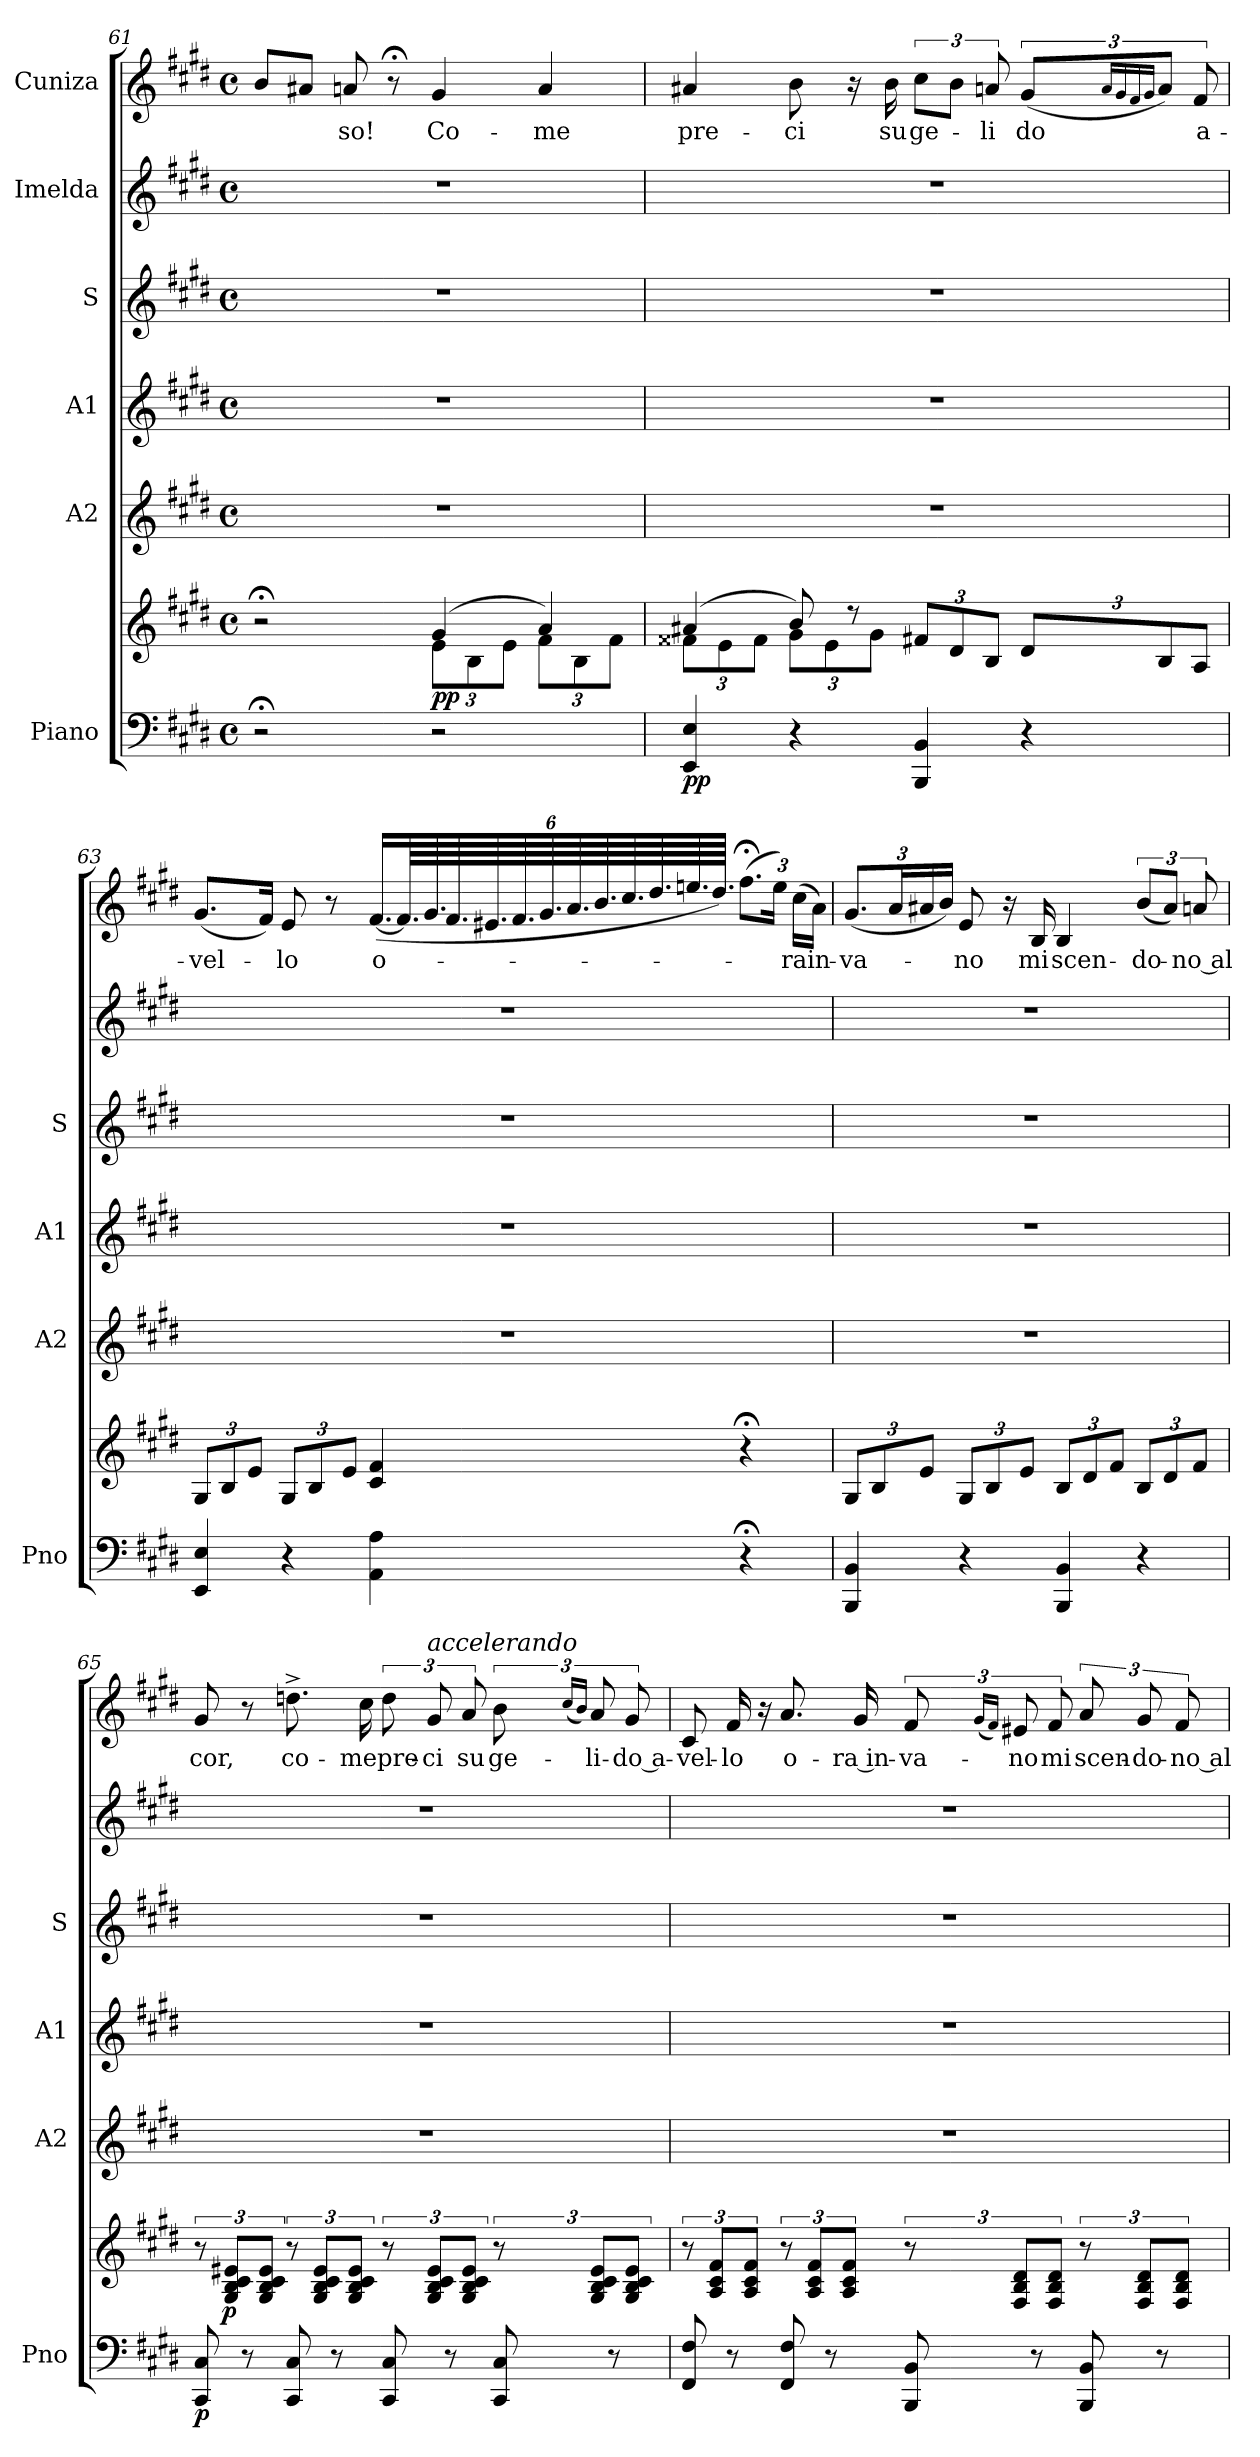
**kern	**kern	**dynam	**kern	**kern	**kern	**kern	**kern	**text
*part6	*part6	*part6	*part5	*part4	*part3	*part2	*part1	*part1
*staff7	*staff6	*staff6/7	*staff5	*staff4	*staff3	*staff2	*staff1	*staff1
*I"Piano	*	*	*I"A2	*I"A1	*I"S	*I"Imelda	*I"Cuniza	*
*I'Pno	*	*	*I'A2	*I'A1	*I'S	*	*	*
*clefF4	*clefG2	*	*clefG2	*clefG2	*clefG2	*clefG2	*clefG2	*
*k[f#c#g#d#]	*k[f#c#g#d#]	*	*k[f#c#g#d#]	*k[f#c#g#d#]	*k[f#c#g#d#]	*k[f#c#g#d#]	*k[f#c#g#d#]	*
*M4/4	*M4/4	*	*M4/4	*M4/4	*M4/4	*M4/4	*M4/4	*
*met(c)	*met(c)	*	*met(c)	*met(c)	*met(c)	*met(c)	*met(c)	*
=61	=61	=61	=61	=61	=61	=61	=61	=61
*	*^	*	*	*	*	*	*	*
2r;<	2r;<	2ryy	.	1r	1r	1r	1r	8b/L	.
.	.	.	.	.	.	.	.	8a#X/J	.
.	.	.	.	.	.	.	.	8an/	-so!
.	.	.	.	.	.	.	.	8r;<	.
*	*	*Xbrackettup	*	*	*	*	*	*	*
!	!	!	!LO:DY:b	!	!	!	!	!	!
2r	(4g#/	12e\L	pp	.	.	.	.	4g#/	Co-
.	.	12B\	.	.	.	.	.	.	.
.	.	12e\J	.	.	.	.	.	.	.
.	4a/)	12f#\L	.	.	.	.	.	4a/	-me
.	.	12B\	.	.	.	.	.	.	.
.	.	12f#\J	.	.	.	.	.	.	.
=62	=62	=62	=62	=62	=62	=62	=62	=62	=62
!	!	!	!LO:DY:b=2	!	!	!	!	!	!
4EE/ 4E/	(4a#X/	12f##X\L	pp	1r	1r	1r	1r	4a#X/	pre-
.	.	12e\	.	.	.	.	.	.	.
.	.	12f##\J	.	.	.	.	.	.	.
4r	8b/)	12g#\L	.	.	.	.	.	8b\	-ci
.	.	12e\	.	.	.	.	.	.	.
.	8r	.	.	.	.	.	.	16r	.
.	.	12g#\J	.	.	.	.	.	.	.
.	.	.	.	.	.	.	.	16b\	su
4BBB/ 4BB/	12f#X/L	2ryy	.	.	.	.	.	12cc#\L	ge-
.	12d#/	.	.	.	.	.	.	12b\J	.
.	12B/J	.	.	.	.	.	.	12an/	-li
4r	12d#/L	.	.	.	.	.	.	(12g#/L	do
.	.	.	.	.	.	.	.	16qa/LL	.
.	.	.	.	.	.	.	.	16qg#/	.
.	.	.	.	.	.	.	.	16qf#/	.
.	.	.	.	.	.	.	.	16qg#/JJ	.
.	12B/	.	.	.	.	.	.	12a/J)	.
.	12A/J	.	.	.	.	.	.	12f#/	a-
*	*v	*v	*	*	*	*	*	*	*
!!LO:PB:g=z
=63	=63	=63	=63	=63	=63	=63	=63	=63
4EE/ 4E/	12G#/L	.	1r	1r	1r	1r	(8.g#/L	-vel-
.	12B/	.	.	.	.	.	.	.
.	12e/J	.	.	.	.	.	.	.
.	.	.	.	.	.	.	16f#/Jk)	.
4r	12G#/L	.	.	.	.	.	8e/	-lo
.	12B/	.	.	.	.	.	.	.
.	.	.	.	.	.	.	8r	.
.	12e/J	.	.	.	.	.	.	.
*	*	*	*	*	*	*	*Xbrackettup	*
4AA\ 4A\	4c#/ 4f#/	.	.	.	.	.	([24.f#/L	o-
.	.	.	.	.	.	.	96.f#/LL]	.
.	.	.	.	.	.	.	96.g#/	.
.	.	.	.	.	.	.	96.f#/	.
.	.	.	.	.	.	.	96.e#X/	.
.	.	.	.	.	.	.	96.f#/	.
.	.	.	.	.	.	.	96.g#/	.
.	.	.	.	.	.	.	96.a/	.
.	.	.	.	.	.	.	96.b/	.
.	.	.	.	.	.	.	96.cc#/	.
.	.	.	.	.	.	.	96.dd#/	.
.	.	.	.	.	.	.	96.een/	.
.	.	.	.	.	.	.	96.dd#/JJJ)	.
4r;<	4r;<	.	.	.	.	.	(12.ff#;<\L	.
.	.	.	.	.	.	.	24ee\Jk)	.
.	.	.	.	.	.	.	(24cc#\LL	-ra
.	.	.	.	.	.	.	24a\JJ)	in-
=64	=64	=64	=64	=64	=64	=64	=64	=64
4BBB/ 4BB/	12G#/L	.	1r	1r	1r	1r	(12.g#/L	-va-
.	12B/	.	.	.	.	.	.	.
.	.	.	.	.	.	.	24a/L	.
.	12e/J	.	.	.	.	.	24a#X/	.
.	.	.	.	.	.	.	24b/JJ)	.
4r	12G#/L	.	.	.	.	.	8e/	-no
.	12B/	.	.	.	.	.	.	.
.	.	.	.	.	.	.	16r	.
.	12e/J	.	.	.	.	.	.	.
.	.	.	.	.	.	.	16B/	mi
4BBB/ 4BB/	12B/L	.	.	.	.	.	4B/	scen-
.	12d#/	.	.	.	.	.	.	.
.	12f#/J	.	.	.	.	.	.	.
*	*	*	*	*	*	*	*brackettup	*
4r	12B/L	.	.	.	.	.	(12b/L	-do-
.	12d#/	.	.	.	.	.	12a#/J)	.
.	12f#/J	.	.	.	.	.	12an/	-no al
!!LO:LB:g=z
=65	=65	=65	=65	=65	=65	=65	=65	=65
*	*brackettup	*	*	*	*	*	*	*
!	!	!LO:DY:b=2	!	!	!	!	!	!
8CC#/ 8C#/	12r	p	1r	1r	1r	1r	8g#/	cor,
!	!	!LO:DY:b	!	!	!	!	!	!
.	12G#/ 12B/ 12c#/ 12e#X/L	p	.	.	.	.	.	.
8r	.	.	.	.	.	.	8r	.
.	12G#/ 12B/ 12c#/ 12e#/J	.	.	.	.	.	.	.
8CC#/ 8C#/	12r	.	.	.	.	.	8.ddn^\	co-
.	12G#/ 12B/ 12c#/ 12e#/L	.	.	.	.	.	.	.
8r	.	.	.	.	.	.	.	.
.	12G#/ 12B/ 12c#/ 12e#/J	.	.	.	.	.	.	.
.	.	.	.	.	.	.	16cc#\	-me
8CC#/ 8C#/	12r	.	.	.	.	.	12dd\	pre-
!	!	!	!	!	!	!	!LO:TX:a:i:t=accelerando	!
.	12G#/ 12B/ 12c#/ 12e#/L	.	.	.	.	.	12g#/	-ci
8r	.	.	.	.	.	.	.	.
.	12G#/ 12B/ 12c#/ 12e#/J	.	.	.	.	.	12a/	su
8CC#/ 8C#/	12r	.	.	.	.	.	12b\	ge-
.	.	.	.	.	.	.	(16qcc#/LL	.
.	.	.	.	.	.	.	16qb/JJ)	.
.	12G#/ 12B/ 12c#/ 12e#/L	.	.	.	.	.	12a/	li-
8r	.	.	.	.	.	.	.	.
.	12G#/ 12B/ 12c#/ 12e#/J	.	.	.	.	.	12g#/	-do a-
=66	=66	=66	=66	=66	=66	=66	=66	=66
8FF#/ 8F#/	12r	.	1r	1r	1r	1r	8c#/	-vel-
.	12A/ 12c#/ 12f#/L	.	.	.	.	.	.	.
8r	.	.	.	.	.	.	16f#/	-lo
.	12A/ 12c#/ 12f#/J	.	.	.	.	.	.	.
.	.	.	.	.	.	.	16r	.
8FF#/ 8F#/	12r	.	.	.	.	.	8.a/	o-
.	12A/ 12c#/ 12f#/L	.	.	.	.	.	.	.
8r	.	.	.	.	.	.	.	.
.	12A/ 12c#/ 12f#/J	.	.	.	.	.	.	.
.	.	.	.	.	.	.	16g#/	-ra in-
8BBB/ 8BB/	12r	.	.	.	.	.	12f#/	-va-
.	.	.	.	.	.	.	(16qg#/LL	.
.	.	.	.	.	.	.	16qf#/JJ)	.
.	12F#/ 12B/ 12d#/L	.	.	.	.	.	12e#X/	-no
8r	.	.	.	.	.	.	.	.
.	12F#/ 12B/ 12d#/J	.	.	.	.	.	12f#/	mi
8BBB/ 8BB/	12r	.	.	.	.	.	12a/	scen-
.	12F#/ 12B/ 12d#/L	.	.	.	.	.	12g#/	-do-
8r	.	.	.	.	.	.	.	.
.	12F#/ 12B/ 12d#/J	.	.	.	.	.	12f#/	-no al
=	=	=	=	=	=	=	=	=
*-	*-	*-	*-	*-	*-	*-	*-	*-
